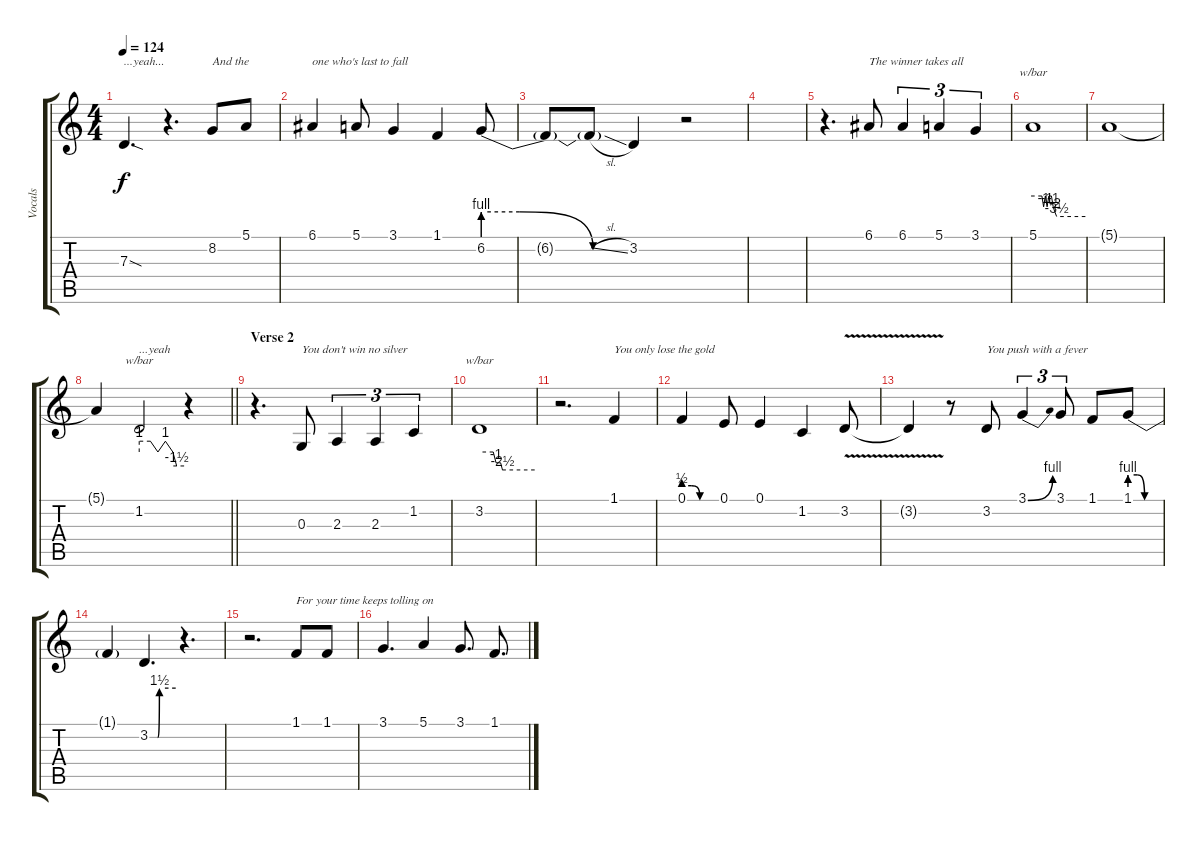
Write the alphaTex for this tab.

\track ("Vocals" "Vocals") {instrument lead2sawtooth}
\staff {score tabs}
\tuning (E4 B3 G3 D3 A2 E2) {hide}
\ts (4 4)
\tempo 124
\clef g2
\ks c
7.3{sod}.4{d txt "...yeah..." dy f} r.4{d} 8.2.8{txt "And the "} 5.1.8 |
6.1.4{txt "one who's last to fall"} 5.1.8 3.1.4 1.1.4 6.2{be (custom 0 4 15 4 45 0 60 0)}.8 |
6.2{t}.8 6.2{sl t}.8 3.2.4 r.2 |
|
r.4{d} 6.1.8{txt "The winner takes all"} 6.1.4{tu (3 2)} 5.1.4{tu (3 2)} 3.1.4{tu (3 2)} |
5.1.1{tbe (custom default 0 0 10 0 12 -4 14 0 16 -4 18 0 21 0 23 -4 25 -8 27 -14 60 -14)} |
5.1{t}.1 |
\barLineRight lightlight
5.1{t}.4 1.2.2{tbe (custom default 0 4 15 4 25 0 35 4 45 0 50 -6 60 -6) txt "...yeah"} r.4 |
\section ("" "Verse 2")
r.4{d} 0.3.8{txt "You don't win no silver"} 2.3.4{tu (3 2)} 2.3.4{tu (3 2)} 1.2.4{tu (3 2)} |
3.2.1{tbe (custom default 0 0 15 0 18 -4 23 -4 25 -10 60 -10)} |
r.2{d} 1.1.4{txt "You only lose the gold"} |
0.1{be (custom 0 2 15 2 30 0 60 0)}.4 0.1.8 0.1.4 1.2.4 3.2{v}.8 |
3.2{t}.4 r.8 3.2.8{txt "You push with a fever"} 3.1{be (bend 0 0 60 4)}.4{tu (3 2)} 3.1.8{tu (3 2)} 1.1.8 1.1{be (custom 0 4 15 4 30 0 60 0)}.8 |
1.1{t}.4 3.2{be (custom 0 0 18 0 22 6 60 6)}.4{d} r.4{d} |
r.2{d} 1.1.8{txt "For your time keeps tolling on"} 1.1.8 |
3.1.4{d} 5.1.4 3.1.8{d} 1.1.8{d}
